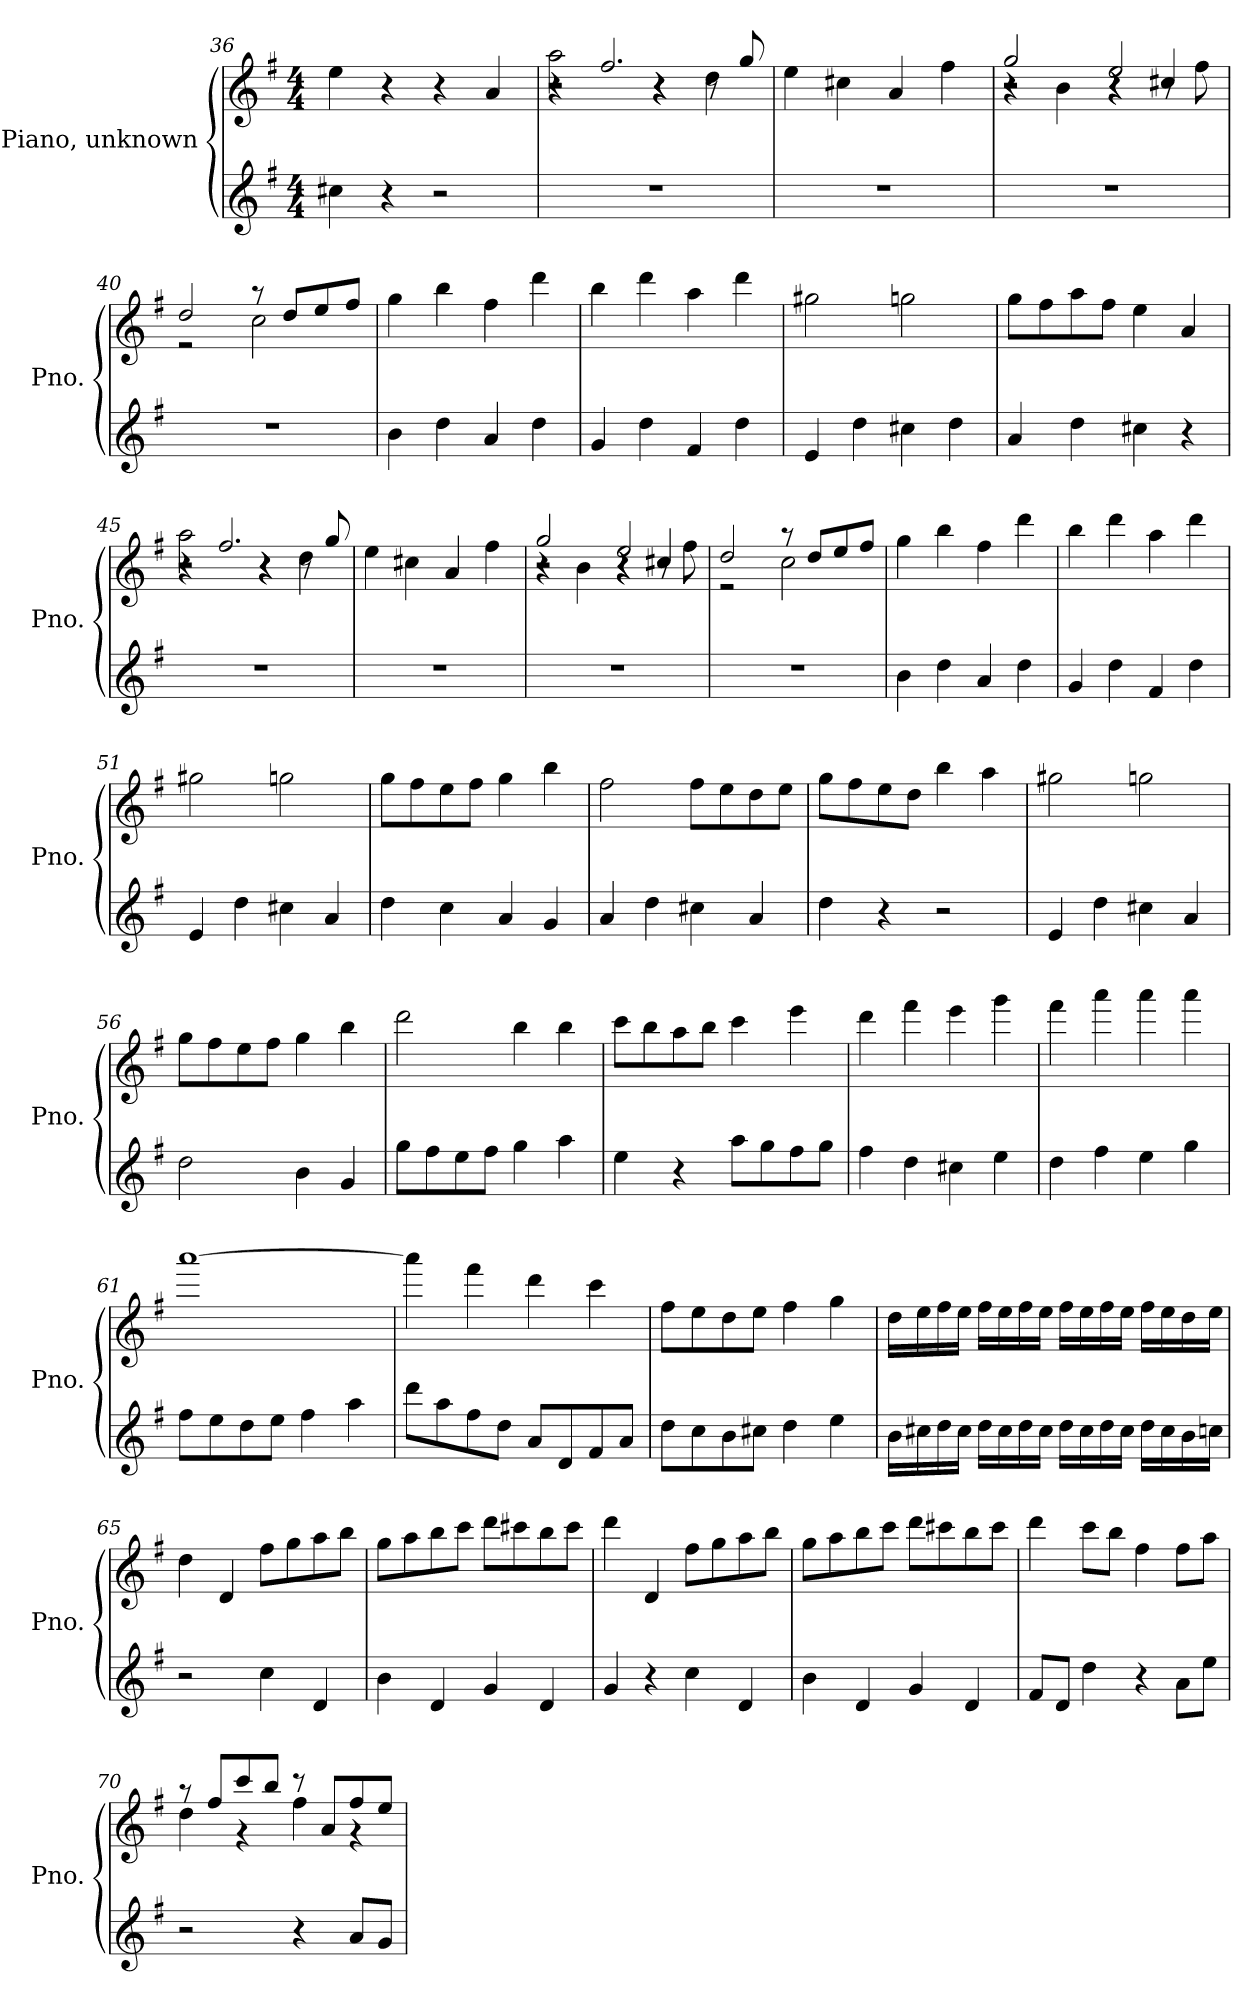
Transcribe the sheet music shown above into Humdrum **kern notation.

**kern	**kern
*part1	*part1
*staff2	*staff1
*I"Piano, unknown	*
*I'Pno.	*
!!LO:PB:g=z
*clefG2	*clefG2
*k[f#]	*k[f#]
*M4/4	*M4/4
=36	=36
4cc#X\	4ee\
4r	4r
2r	4r
.	4a/
=37	=37
*	*^
*	*	*^
1r	2r	2aa\	4r
.	.	.	2.ff#/
.	4r	4r	.
.	8r	4dd\	.
.	8gg/	.	.
*	*v	*v	*v
=38	=38
1r	4ee\
.	4cc#X\
.	4a/
.	4ff#\
=39	=39
*	*^
*	*	*^
1r	2gg/	4r	2r
.	.	4b\	.
.	2ee/	4r	4r
.	.	8r	4cc#X/
.	.	8ff#\	.
*	*	*v	*v
=40	=40	=40
1r	2dd/	2r
.	8r	2cc\
.	8dd/L	.
.	8ee/	.
.	8ff#/J	.
*	*v	*v
=41	=41
4b\	4gg\
4dd\	4bb\
4a/	4ff#\
4dd\	4ddd\
=42	=42
4g/	4bb\
4dd\	4ddd\
4f#/	4aa\
4dd\	4ddd\
!!LO:LB:g=z
=43	=43
4e/	2gg#X\
4dd\	.
4cc#X\	2ggn\
4dd\	.
=44	=44
4a/	8gg\L
.	8ff#\
4dd\	8aa\
.	8ff#\J
4cc#X\	4ee\
4r	4a/
=45	=45
*	*^
*	*	*^
1r	2r	2aa\	4r
.	.	.	2.ff#/
.	4r	4r	.
.	8r	4dd\	.
.	8gg/	.	.
*	*v	*v	*v
=46	=46
1r	4ee\
.	4cc#X\
.	4a/
.	4ff#\
=47	=47
*	*^
*	*	*^
1r	2gg/	4r	2r
.	.	4b\	.
.	2ee/	4r	4r
.	.	8r	4cc#X/
.	.	8ff#\	.
*	*	*v	*v
=48	=48	=48
1r	2dd/	2r
.	8r	2cc\
.	8dd/L	.
.	8ee/	.
.	8ff#/J	.
*	*v	*v
=49	=49
4b\	4gg\
4dd\	4bb\
4a/	4ff#\
4dd\	4ddd\
!!LO:LB:g=z
=50	=50
4g/	4bb\
4dd\	4ddd\
4f#/	4aa\
4dd\	4ddd\
=51	=51
4e/	2gg#X\
4dd\	.
4cc#X\	2ggn\
4a/	.
=52	=52
4dd\	8gg\L
.	8ff#\
4cc\	8ee\
.	8ff#\J
4a/	4gg\
4g/	4bb\
=53	=53
4a/	2ff#\
4dd\	.
4cc#X\	8ff#\L
.	8ee\
4a/	8dd\
.	8ee\J
=54	=54
4dd\	8gg\L
.	8ff#\
4r	8ee\
.	8dd\J
2r	4bb\
.	4aa\
=55	=55
4e/	2gg#X\
4dd\	.
4cc#X\	2ggn\
4a/	.
!!LO:LB:g=z
=56	=56
2dd\	8gg\L
.	8ff#\
.	8ee\
.	8ff#\J
4b\	4gg\
4g/	4bb\
=57	=57
8gg\L	2ddd\
8ff#\	.
8ee\	.
8ff#\J	.
4gg\	4bb\
4aa\	4bb\
=58	=58
4ee\	8ccc\L
.	8bb\
4r	8aa\
.	8bb\J
8aa\L	4ccc\
8gg\	.
8ff#\	4eee\
8gg\J	.
=59	=59
4ff#\	4ddd\
4dd\	4fff#\
4cc#X\	4eee\
4ee\	4ggg\
=60	=60
4dd\	4fff#\
4ff#\	4aaa\
4ee\	4aaa\
4gg\	4aaa\
=61	=61
8ff#\L	[1aaa
8ee\	.
8dd\	.
8ee\J	.
4ff#\	.
4aa\	.
!!LO:LB:g=z
=62	=62
8ddd\L	4aaa\]
8aa\	.
8ff#\	4fff#\
8dd\J	.
8a/L	4ddd\
8d/	.
8f#/	4ccc\
8a/J	.
=63	=63
8dd\L	8ff#\L
8cc\	8ee\
8b\	8dd\
8cc#X\J	8ee\J
4dd\	4ff#\
4ee\	4gg\
=64	=64
16b\LL	16dd\LL
16cc#X\	16ee\
16dd\	16ff#\
16cc#\JJ	16ee\JJ
16dd\LL	16ff#\LL
16cc#\	16ee\
16dd\	16ff#\
16cc#\JJ	16ee\JJ
16dd\LL	16ff#\LL
16cc#\	16ee\
16dd\	16ff#\
16cc#\JJ	16ee\JJ
16dd\LL	16ff#\LL
16cc#\	16ee\
16b\	16dd\
16ccn\JJ	16ee\JJ
=65	=65
2r	4dd\
.	4d/
4cc\	8ff#\L
.	8gg\
4d/	8aa\
.	8bb\J
!!LO:LB:g=z
=66	=66
4b\	8gg\L
.	8aa\
4d/	8bb\
.	8ccc\J
4g/	8ddd\L
.	8ccc#X\
4d/	8bb\
.	8ccc#\J
=67	=67
4g/	4ddd\
4r	4d/
4cc\	8ff#\L
.	8gg\
4d/	8aa\
.	8bb\J
=68	=68
4b\	8gg\L
.	8aa\
4d/	8bb\
.	8ccc\J
4g/	8ddd\L
.	8ccc#X\
4d/	8bb\
.	8ccc#\J
=69	=69
8f#/L	4ddd\
8d/J	.
4dd\	8ccc\L
.	8bb\J
4r	4ff#\
8a\L	8ff#\L
8ee\J	8aa\J
!!LO:PB:g=z
=70	=70
*	*^
2r	8r	4dd\
.	8ff#/L	.
.	8ccc/	4r
.	8bb/J	.
4r	8r	4ff#\
.	8a/L	.
8a/L	8ff#/	4r
8g/J	8ee/J	.
*	*v	*v
=	=
*-	*-
